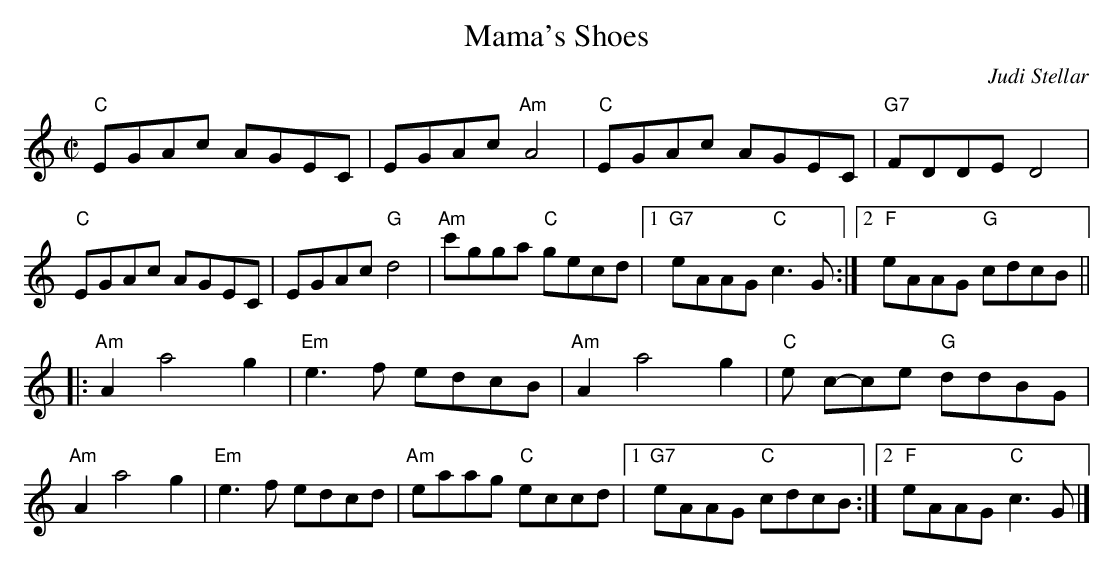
X:1
T:Mama's Shoes
C:Judi Stellar
M:C|
K:C
"C"EGAc AGEC | EGAc "Am" A4 |"C"EGAc AGEC | "G7" FDDE D4|
"C"EGAc AGEC | EGAc "G"d4 | "Am"c'gga "C"gecd |1"G7"eAAG "C"c3G:|2"F"eAAG "G"cdcB||
|:"Am" A2 a4 g2 | "Em" e3f edcB | "Am"A2 a4 g2 | "C"e c-ce "G"ddBG |
"Am"A2 a4 g2| "Em" e3f edcd | "Am"eaag "C" eccd |1"G7"eAAG "C"cdcB:|2"F"eAAG "C"c3G|]
